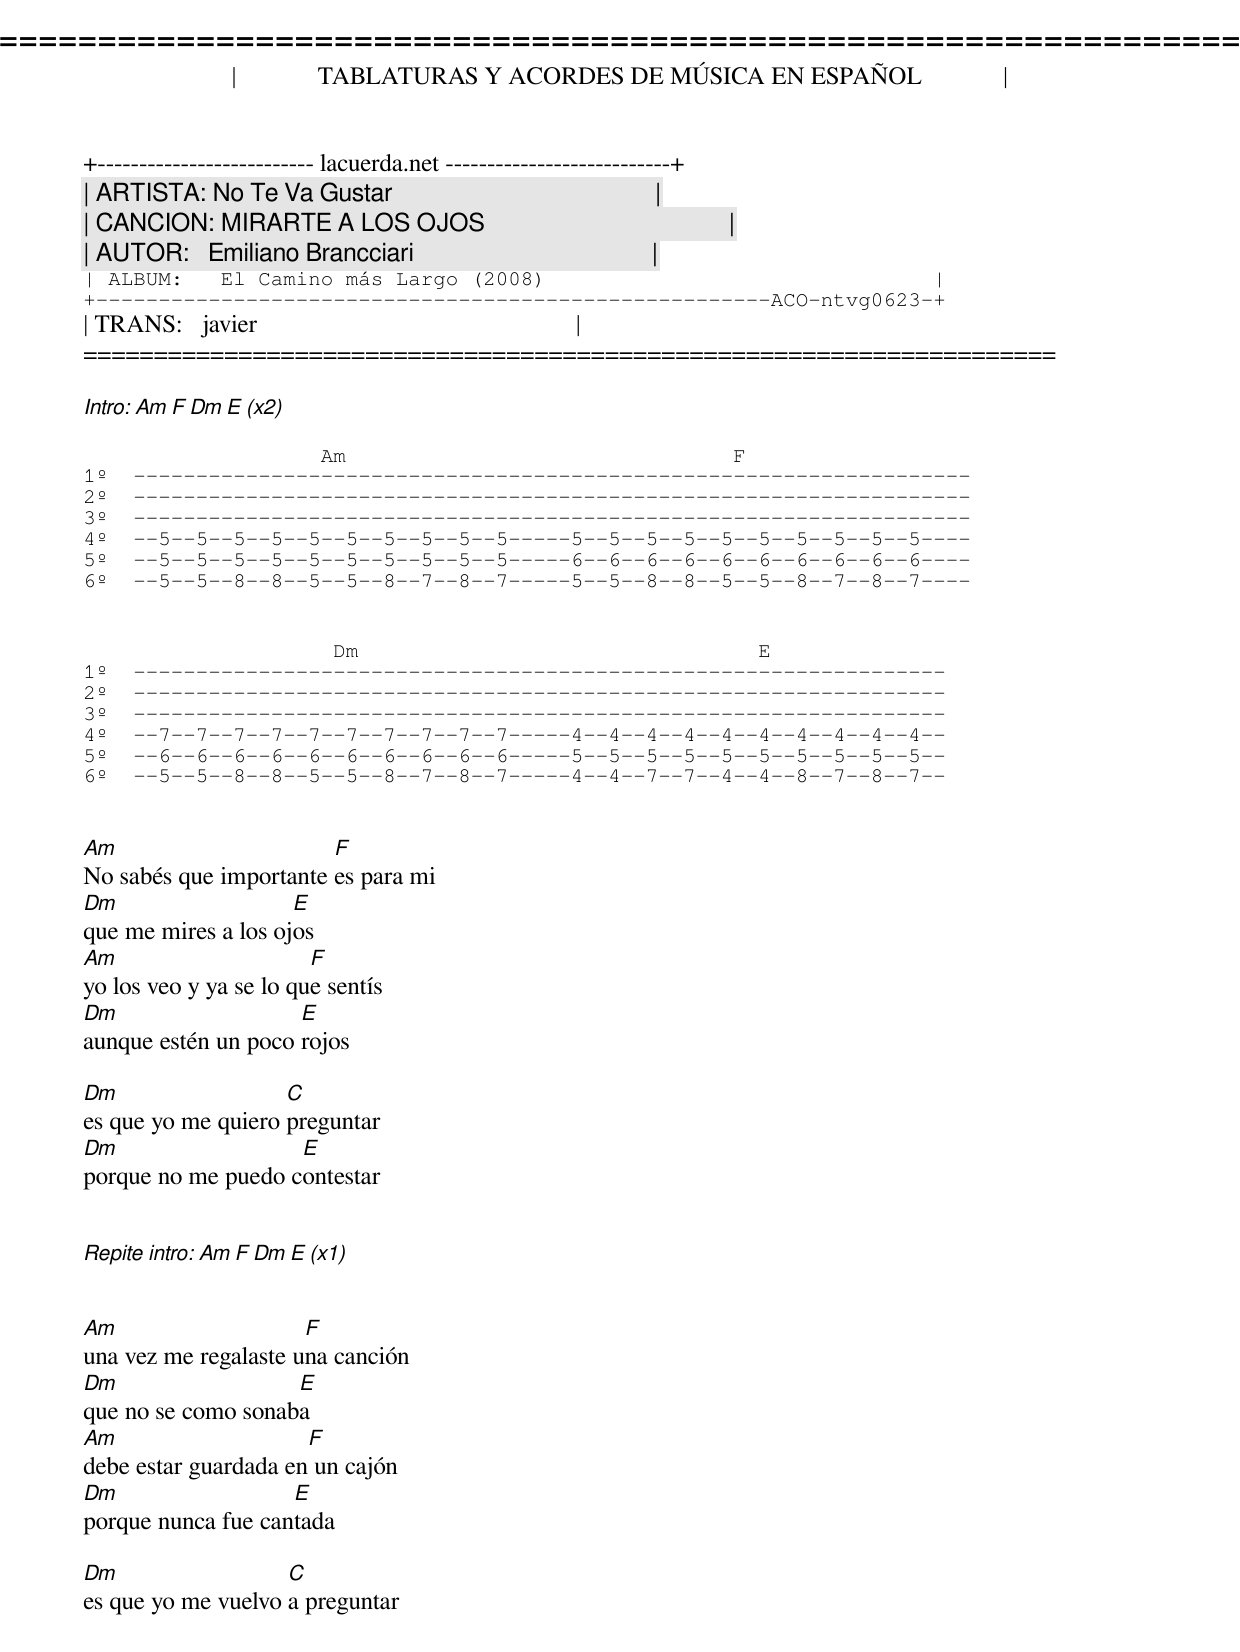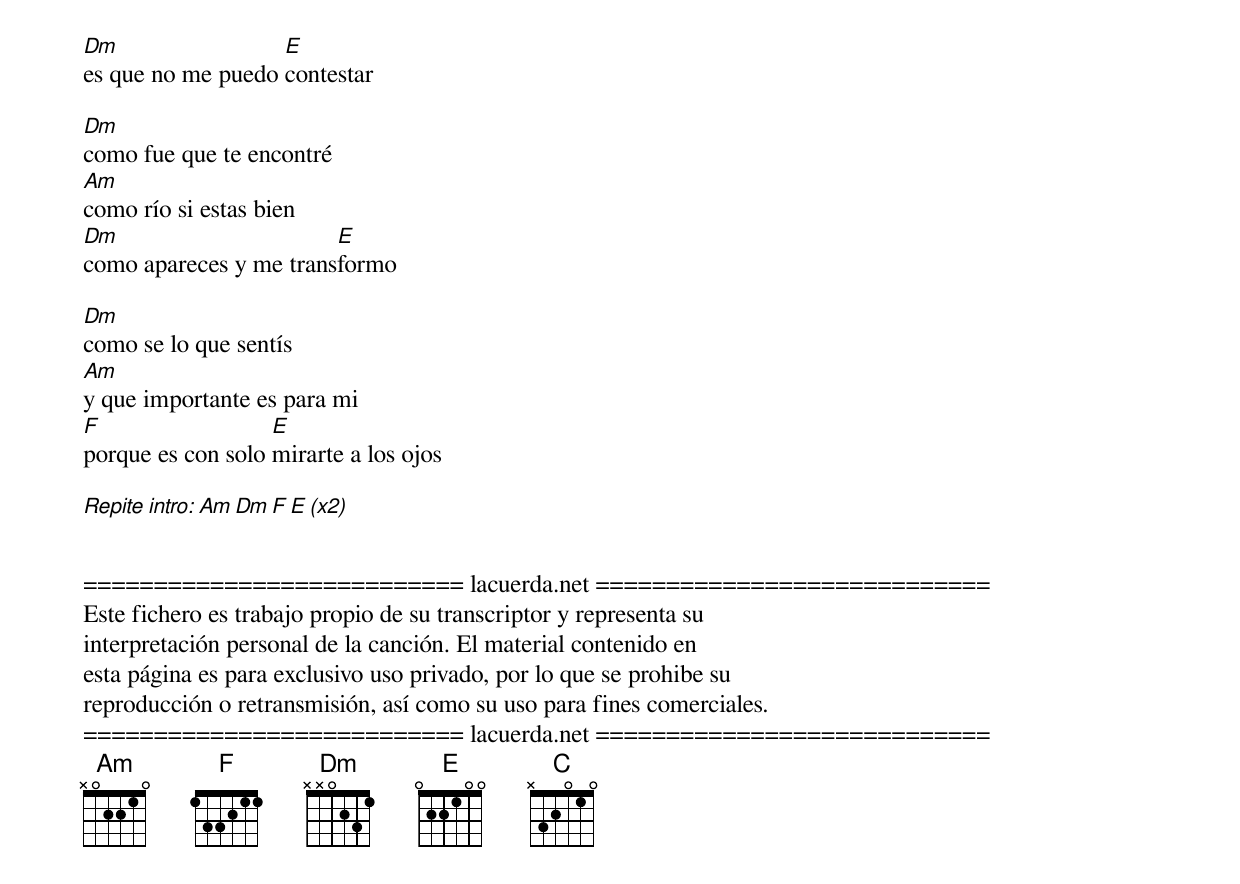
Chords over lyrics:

=====================================================================
|             TABLATURAS Y ACORDES DE MÚSICA EN ESPAÑOL             |
+-------------------------- lacuerda.net ---------------------------+
| ARTISTA: No Te Va Gustar                                          |
| CANCION: MIRARTE A LOS OJOS                                       |
| AUTOR:   Emiliano Brancciari                                      |
| ALBUM:   El Camino más Largo (2008)                               |
+------------------------------------------------------ACO-ntvg0623-+
| TRANS:   javier                                                   |
=====================================================================

Intro: Am F Dm E (x2)

                   Am                               F
1º  -------------------------------------------------------------------
2º  -------------------------------------------------------------------
3º  -------------------------------------------------------------------
4º  --5--5--5--5--5--5--5--5--5--5-----5--5--5--5--5--5--5--5--5--5----
5º  --5--5--5--5--5--5--5--5--5--5-----6--6--6--6--6--6--6--6--6--6----
6º  --5--5--8--8--5--5--8--7--8--7-----5--5--8--8--5--5--8--7--8--7----


                    Dm                                E
1º  -----------------------------------------------------------------
2º  -----------------------------------------------------------------
3º  -----------------------------------------------------------------
4º  --7--7--7--7--7--7--7--7--7--7-----4--4--4--4--4--4--4--4--4--4--
5º  --6--6--6--6--6--6--6--6--6--6-----5--5--5--5--5--5--5--5--5--5--
6º  --5--5--8--8--5--5--8--7--8--7-----4--4--7--7--4--4--8--7--8--7--


Am                      F
No sabés que importante es para mi
Dm                   E
que me mires a los ojos
Am                      F
yo los veo y ya se lo que sentís
Dm                   E
aunque estén un poco rojos

Dm                  C
es que yo me quiero preguntar
Dm                  E
porque no me puedo contestar


Repite intro: Am F Dm E (x1)


Am                    F
una vez me regalaste una canción
Dm                  E
que no se como sonaba
Am                    F
debe estar guardada en un cajón
Dm                  E
porque nunca fue cantada

Dm                  C
es que yo me vuelvo a preguntar
Dm                 E
es que no me puedo contestar

Dm
como fue que te encontré
Am
como río si estas bien
Dm                      E
como apareces y me transformo

Dm
como se lo que sentís
Am
y que importante es para mi
F                  E
porque es con solo mirarte a los ojos

Repite intro: Am Dm F E (x2)


=========================== lacuerda.net ============================
Este fichero es trabajo propio de su transcriptor y representa su
interpretación personal de la canción. El material contenido en
esta página es para exclusivo uso privado, por lo que se prohibe su
reproducción o retransmisión, así como su uso para fines comerciales.
=========================== lacuerda.net ============================
